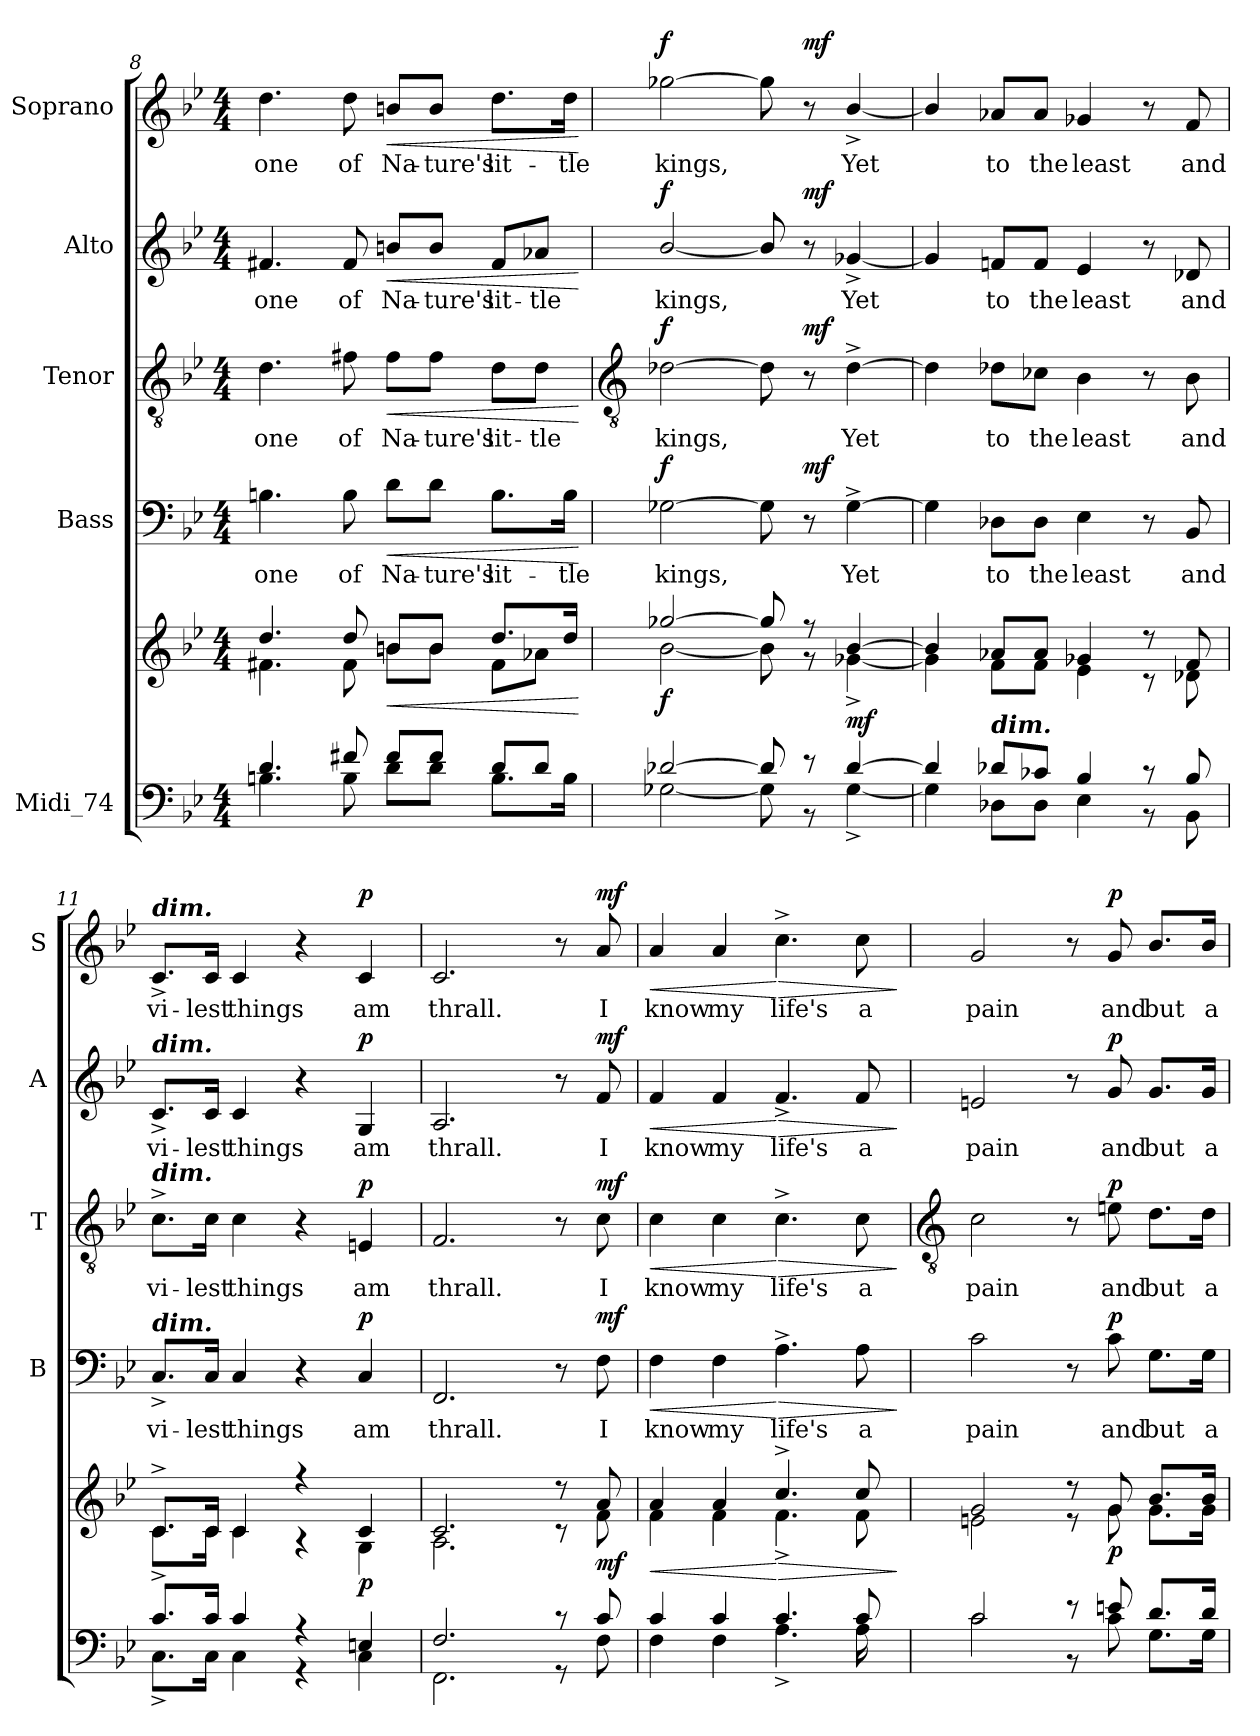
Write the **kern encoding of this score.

**kern	**kern	**dynam	**kern	**text	**dynam	**kern	**text	**dynam	**kern	**text	**dynam	**kern	**text	**dynam
*part5	*part5	*part5	*part4	*part4	*part4	*part3	*part3	*part3	*part2	*part2	*part2	*part1	*part1	*part1
*staff6	*staff5	*staff5/6	*staff4	*staff4	*staff4	*staff3	*staff3	*staff3	*staff2	*staff2	*staff2	*staff1	*staff1	*staff1
*I"Midi_74	*	*	*I"Bass	*	*	*I"Tenor	*	*	*I"Alto	*	*	*I"Soprano	*	*
*	*	*	*I'B	*	*	*I'T	*	*	*I'A	*	*	*I'S	*	*
*clefF4	*clefG2	*	*clefF4	*	*	*clefGv2	*	*	*clefG2	*	*	*clefG2	*	*
*k[b-e-]	*k[b-e-]	*	*k[b-e-]	*	*	*k[b-e-]	*	*	*k[b-e-]	*	*	*k[b-e-]	*	*
*B-:	*B-:	*	*B-:	*	*	*B-:	*	*	*B-:	*	*	*B-:	*	*
*M4/4	*M4/4	*	*M4/4	*	*	*M4/4	*	*	*M4/4	*	*	*M4/4	*	*
=8	=8	=8	=8	=8	=8	=8	=8	=8	=8	=8	=8	=8	=8	=8
*^	*^	*	*	*	*	*	*	*	*	*	*	*	*	*
!	!	!	!	!	!	!LO:LY:b	!	!	!LO:LY:b	!	!	!LO:LY:b	!	!	!LO:LY:b	!
4.d/	4.Bn\	4.dd/	4.f#X\	.	4.Bn	one	.	4.d	one	.	4.f#X	one	.	4.dd	one	.
!	!	!	!	!	!	!LO:LY:b	!	!	!LO:LY:b	!	!	!LO:LY:b	!	!	!LO:LY:b	!
8f#X/	8B\	8dd/	8f#\	.	8B	of	.	8f#X	of	.	8f#	of	.	8dd	of	.
!	!	!	!	!LO:HP:b	!	!LO:LY:b	!LO:HP:b	!	!LO:LY:b	!LO:HP:b	!	!LO:LY:b	!LO:HP:b	!	!LO:LY:b	!LO:HP:b
8f#/L	8d\L	8bn/L	8bn\L	<	8d\L	Na-	<	8f#\L	Na-	<	8bn/L	Na-	<	8bn/L	Na-	<
!	!	!	!	!	!	!LO:LY:b	!	!	!LO:LY:b	!	!	!LO:LY:b	!	!	!LO:LY:b	!
8f#/J	8d\J	8b/J	8b\J	.	8d\J	-ture's	.	8f#\J	-ture's	.	8b/J	-ture's	.	8b/J	-ture's	.
!	!	!	!	!	!	!LO:LY:b	!	!	!LO:LY:b	!	!	!LO:LY:b	!	!	!LO:LY:b	!
8d/L	8.B\L	8.dd/L	8f#\L	.	8.B\L	lit-	.	8d\L	lit-	.	8f#/L	lit-	.	8.dd\L	lit-	.
!	!	!	!	!	!	!	!	!	!LO:LY:b	!	!	!LO:LY:b	!	!	!	!
8d/J	.	.	8a-X\J	.	.	.	.	8d\J	-tle	.	8a-X/J	-tle	.	.	.	.
!	!	!	!	!	!	!LO:LY:b	!	!	!	!	!	!	!	!	!LO:LY:b	!
.	16B\J	16dd/J	.	.	16B\Jk	-tle	.	.	.	.	.	.	.	16dd\Jk	-tle	.
*v	*v	*	*	*	*	*	*	*	*	*	*	*	*	*	*	*
*	*v	*v	*	*	*	*	*	*	*	*	*	*	*	*	*
.	.	[	.	.	[	.	.	[	.	.	[	.	.	[
!!LO:LB:g=z
=9	=9	=9	=9	=9	=9	=9	=9	=9	=9	=9	=9	=9	=9	=9
*	*	*	*	*	*	*clefGv2	*	*	*	*	*	*	*	*
*^	*^	*	*	*	*	*	*	*	*	*	*	*	*	*
!	!	!	!	!LO:DY:b	!	!LO:LY:b	!LO:DY:b	!	!LO:LY:b	!LO:DY:b	!	!LO:LY:b	!LO:DY:b	!	!LO:LY:b	!LO:DY:b
[2d-X/	[2G-X\	[2gg-X/	[2b-\	f	[2G-X	kings,	f	[2d-X	kings,	f	[2b-/	kings,	f	[2gg-X	kings,	f
8d-/]	8G-\]	8gg-/]	8b-\]	.	8G-]	.	.	8d-]	.	.	8b-/]	.	.	8gg-]	.	.
!	!	!	!	!	!	!	!LO:DY:b	!	!	!LO:DY:b	!	!	!LO:DY:b	!	!	!LO:DY:b
8r	8r	8r	8r	.	8r	.	mf	8r	.	mf	8r	.	mf	8r	.	mf
!	!	!	!	!LO:DY:b	!	!LO:LY:b	!	!	!LO:LY:b	!	!	!LO:LY:b	!	!	!LO:LY:b	!
[4d-/	[4G-^\	[4b-/	[4g-X^\	mf	[4G-^	Yet	.	[4d-^	Yet	.	[4g-X^	Yet	.	[4b-^/	Yet	.
=10	=10	=10	=10	=10	=10	=10	=10	=10	=10	=10	=10	=10	=10	=10	=10	=10
4d-/]	4G-\]	4b-/]	4g-\]	.	4G-]	.	.	4d-]	.	.	4g-]	.	.	4b-/]	.	.
!LO:TX:a:Bi:t=dim.	!	!	!	!	!	!	!	!	!	!	!	!	!	!	!	!
!	!	!	!	!	!	!LO:LY:b	!	!	!LO:LY:b	!	!	!LO:LY:b	!	!	!LO:LY:b	!
8d-/L	8D-X\L	8a-X/L	8f\L	.	8D-X\L	to	.	8d-\L	to	.	8fn/L	to	.	8a-X/L	to	.
!	!	!	!	!	!	!LO:LY:b	!	!	!LO:LY:b	!	!	!LO:LY:b	!	!	!LO:LY:b	!
8c-X/J	8D-\J	8a-/J	8f\J	.	8D-\J	the	.	8c-X\J	the	.	8f/J	the	.	8a-/J	the	.
!	!	!	!	!	!	!LO:LY:b	!	!	!LO:LY:b	!	!	!LO:LY:b	!	!	!LO:LY:b	!
4B-/	4E-\	4g-X/	4e-\	.	4E-	least	.	4B-	least	.	4e-	least	.	4g-X	least	.
8r	8r	8r	8r	.	8r	.	.	8r	.	.	8r	.	.	8r	.	.
!	!	!	!	!	!	!LO:LY:b	!	!	!LO:LY:b	!	!	!LO:LY:b	!	!	!LO:LY:b	!
8B-/	8BB-\	8f/	8d-X\	.	8BB-	and	.	8B-	and	.	8d-X	and	.	8f	and	.
=11	=11	=11	=11	=11	=11	=11	=11	=11	=11	=11	=11	=11	=11	=11	=11	=11
!	!	!	!	!	!	!	!	!	!	!	!	!	!	!LO:TX:a:Bi:t=dim.	!	!
!	!	!	!	!	!	!	!	!	!	!	!LO:TX:a:Bi:t=dim.	!	!	!	!	!
!	!	!	!	!	!	!	!	!LO:TX:a:Bi:t=dim.	!	!	!	!	!	!	!	!
!	!	!	!	!	!LO:TX:a:Bi:t=dim.	!	!	!	!	!	!	!	!	!	!	!
!	!	!	!	!	!	!LO:LY:b	!	!	!LO:LY:b	!	!	!LO:LY:b	!	!	!LO:LY:b	!
8.c/L	8.C^\L	8.c^/L	8.c^\L	.	8.C^/L	vi-	.	8.c^\L	vi-	.	8.c^/L	vi-	.	8.c^/L	vi-	.
!	!	!	!	!	!	!LO:LY:b	!	!	!LO:LY:b	!	!	!LO:LY:b	!	!	!LO:LY:b	!
16c/J	16C\J	16c/J	16c\J	.	16C/Jk	-lest	.	16c\Jk	-lest	.	16c/Jk	-lest	.	16c/Jk	-lest	.
!	!	!	!	!	!	!LO:LY:b	!	!	!LO:LY:b	!	!	!LO:LY:b	!	!	!LO:LY:b	!
4c/	4C\	4c/	4c\	.	4C	things	.	4c	things	.	4c	things	.	4c	things	.
4r	4r	4r	4r	.	4r	.	.	4r	.	.	4r	.	.	4r	.	.
!	!	!	!	!LO:DY:b	!	!LO:LY:b	!LO:DY:b	!	!LO:LY:b	!LO:DY:b	!	!LO:LY:b	!LO:DY:b	!	!LO:LY:b	!LO:DY:b
4En/	4C\	4c/	4G\	p	4C	am	p	4En	am	p	4G	am	p	4c	am	p
=12	=12	=12	=12	=12	=12	=12	=12	=12	=12	=12	=12	=12	=12	=12	=12	=12
!	!	!	!	!	!	!LO:LY:b	!	!	!LO:LY:b	!	!	!LO:LY:b	!	!	!LO:LY:b	!
2.F/	2.FF\	2.c/	2.A\	.	2.FF	thrall.	.	2.F	thrall.	.	2.A	thrall.	.	2.c	thrall.	.
8r	8r	8r	8r	.	8r	.	.	8r	.	.	8r	.	.	8r	.	.
!	!	!	!	!LO:DY:b	!	!LO:LY:b	!LO:DY:b	!	!LO:LY:b	!LO:DY:b	!	!LO:LY:b	!LO:DY:b	!	!LO:LY:b	!LO:DY:b
8c/	8F\	8a/	8f\	mf	8F	I	mf	8c	I	mf	8f	I	mf	8a	I	mf
=13	=13	=13	=13	=13	=13	=13	=13	=13	=13	=13	=13	=13	=13	=13	=13	=13
!	!	!	!	!LO:HP:b	!	!LO:LY:b	!LO:HP:b	!	!LO:LY:b	!LO:HP:b	!	!LO:LY:b	!LO:HP:b	!	!LO:LY:b	!LO:HP:b
4c/	4F\	4a/	4f\	<	4F	know	<	4c	know	<	4f	know	<	4a	know	<
!	!	!	!	!	!	!LO:LY:b	!	!	!LO:LY:b	!	!	!LO:LY:b	!	!	!LO:LY:b	!
4c/	4F\	4a/	4f\	.	4F	my	.	4c	my	.	4f	my	.	4a	my	.
!	!	!	!	!LO:HP:n=1:b	!	!LO:LY:b	!LO:HP:n=1:b	!	!LO:LY:b	!LO:HP:n=1:b	!	!LO:LY:b	!LO:HP:n=1:b	!	!LO:LY:b	!LO:HP:n=1:b
4.c/	4.A^\	4.cc^/	4.f^\	[ >	4.A^	life's	[ >	4.c^	life's	[ >	4.f^	life's	[ >	4.cc^	life's	[ >
!	!	!	!	!	!	!LO:LY:b	!	!	!LO:LY:b	!	!	!LO:LY:b	!	!	!LO:LY:b	!
8c/	16A\	8cc/	8f\	.	8A	a	.	8c	a	.	8f	a	.	8cc	a	.
.	16ryy	.	.	.	.	.	.	.	.	.	.	.	.	.	.	.
*v	*v	*	*	*	*	*	*	*	*	*	*	*	*	*	*	*
*	*v	*v	*	*	*	*	*	*	*	*	*	*	*	*	*
.	.	]	.	.	]	.	.	]	.	.	]	.	.	]
!!LO:LB:g=z
=14	=14	=14	=14	=14	=14	=14	=14	=14	=14	=14	=14	=14	=14	=14
*	*	*	*	*	*	*clefGv2	*	*	*	*	*	*	*	*
*^	*^	*	*	*	*	*	*	*	*	*	*	*	*	*
!	!	!	!	!	!	!LO:LY:b	!	!	!LO:LY:b	!	!	!LO:LY:b	!	!	!LO:LY:b	!
2c/	2c\	2g/	2en\	.	2c	pain	.	2c	pain	.	2en	pain	.	2g	pain	.
8r	8r	8r	8r	.	8r	.	.	8r	.	.	8r	.	.	8r	.	.
!	!	!	!	!LO:DY:b	!	!LO:LY:b	!LO:DY:b	!	!LO:LY:b	!LO:DY:b	!	!LO:LY:b	!LO:DY:b	!	!LO:LY:b	!LO:DY:b
8en/	8c\	8g/	8g\	p	8c	and	p	8en	and	p	8g	and	p	8g	and	p
!	!	!	!	!	!	!LO:LY:b	!	!	!LO:LY:b	!	!	!LO:LY:b	!	!	!LO:LY:b	!
8.d/L	8.G\L	8.b-/L	8.g\L	.	8.G\L	but	.	8.d\L	but	.	8.g/L	but	.	8.b-/L	but	.
!	!	!	!	!	!	!LO:LY:b	!	!	!LO:LY:b	!	!	!LO:LY:b	!	!	!LO:LY:b	!
16d/J	16G\J	16b-/J	16g\J	.	16G\Jk	a	.	16d\Jk	a	.	16g/Jk	a	.	16b-/Jk	a	.
*v	*v	*	*	*	*	*	*	*	*	*	*	*	*	*	*	*
*	*v	*v	*	*	*	*	*	*	*	*	*	*	*	*	*
=	=	=	=	=	=	=	=	=	=	=	=	=	=	=
*-	*-	*-	*-	*-	*-	*-	*-	*-	*-	*-	*-	*-	*-	*-
